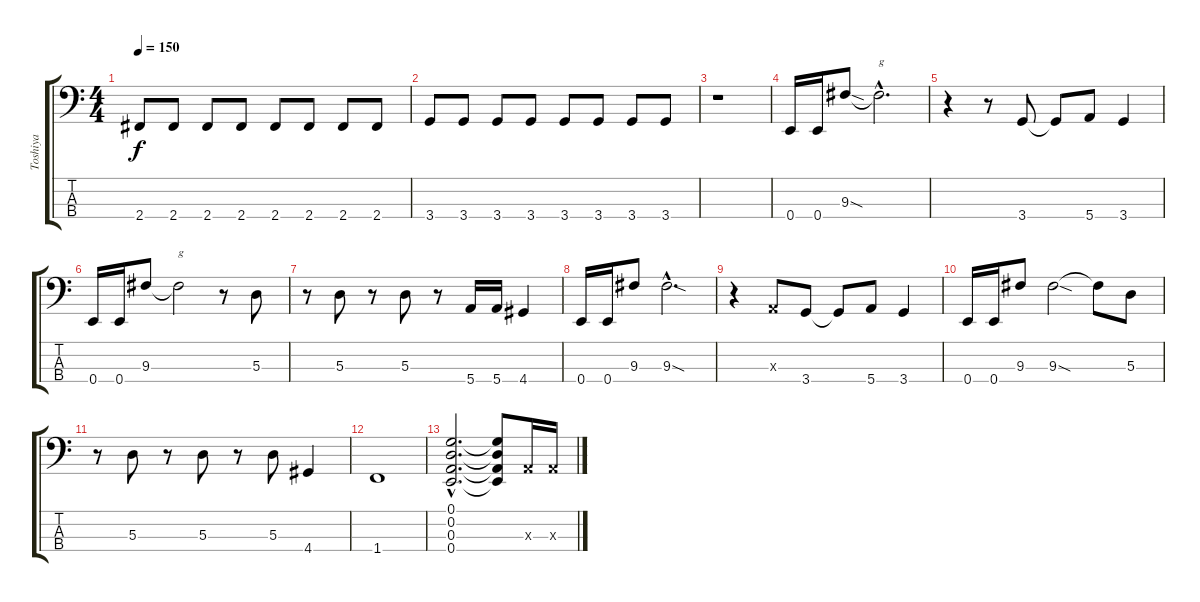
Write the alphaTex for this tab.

\track ("Toshiya" "Toshiya") {instrument electricbasspick}
\staff {score tabs}
\tuning (G2 D2 A1 E1) {hide}
\ts (4 4)
\tempo 150
\clef f4
\ks c
2.4.8{dy f} 2.4.8 2.4.8 2.4.8 2.4.8 2.4.8 2.4.8 2.4.8 |
3.4.8 3.4.8 3.4.8 3.4.8 3.4.8 3.4.8 3.4.8 3.4.8 |
r.1 |
0.4.16 0.4.16 9.3{sod}.8 9.3{hac t}.2{d txt "g"} |
r.4 r.8 3.4.8 3.4{t}.8 5.4.8 3.4.4 |
0.4.16 0.4.16 9.3.8 9.3{t}.2{txt "g"} r.8 5.3.8 |
r.8 5.3.8 r.8 5.3.8 r.8 5.4.16 5.4.16 4.4.4 |
0.4.16 0.4.16 9.3.8 9.3{sod hac}.2{d} |
r.4 0.3{x}.8 3.4.8 3.4{t}.8 5.4.8 3.4.4 |
0.4.16 0.4.16 9.3.8 9.3{sod}.2 9.3{t}.8 5.3.8 |
r.8 5.3.8 r.8 5.3.8 r.8 5.3.8 4.4.4 |
1.4.1 |
(0.1{hac} 0.2{hac} 0.3{hac} 0.4{hac}).2{d} (0.1{t} 0.2{t} 0.3{t} 0.4{t}).8 0.3{x}.16 0.3{x}.16
